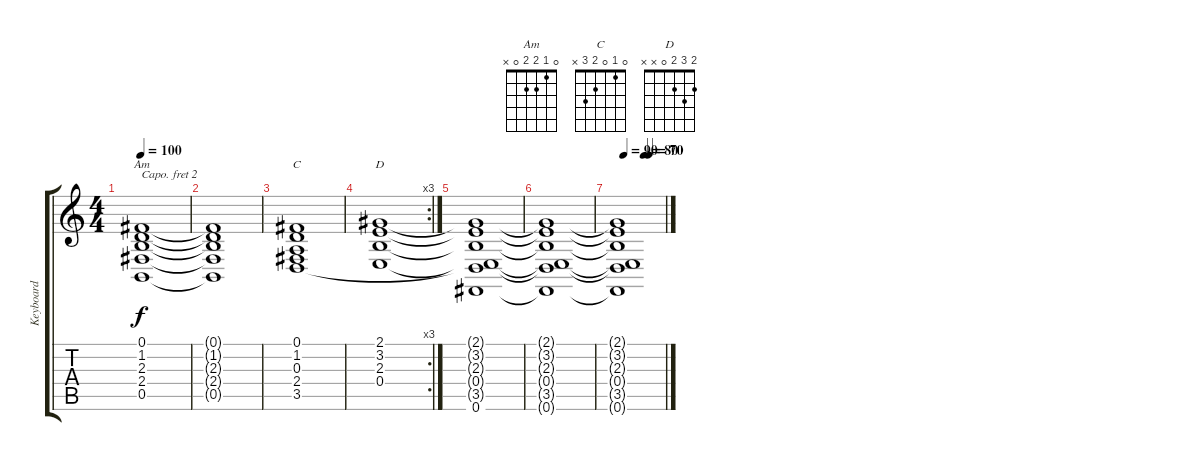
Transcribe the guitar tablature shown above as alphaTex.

\track ("Keyboard" "Keyboard") {instrument stringensemble1}
\staff {score tabs}
\capo 2
\tuning (E4 B3 G3 D3 A2 E2) {hide}
\chord ("Am" 0 1 2 2 0 x)
\chord ("C" 0 1 0 2 3 x)
\chord ("D" 2 3 2 0 x x)
\ts (4 4)
\tempo 100
\clef g2
\ks c
(0.1 1.2 2.3 2.4 0.5).1{ch "Am" dy f} |
(0.1{t} 1.2{t} 2.3{t} 2.4{t} 0.5{t}).1 |
(0.1 1.2 0.3 2.4 3.5).1{ch "C"} |
\rc 3
(2.1 3.2 2.3 0.4).1{ch "D"} |
(2.1{t} 3.2{t} 2.3{t} 0.4{t} 3.5{t} 0.6).1 |
(2.1{t} 3.2{t} 2.3{t} 0.4{t} 3.5{t} 0.6{t}).1 |
\tempo 90
\tempo (80 0.5)
\tempo (70 0.625)
(2.1{t} 3.2{t} 2.3{t} 0.4{t} 3.5{t} 0.6{t}).1
